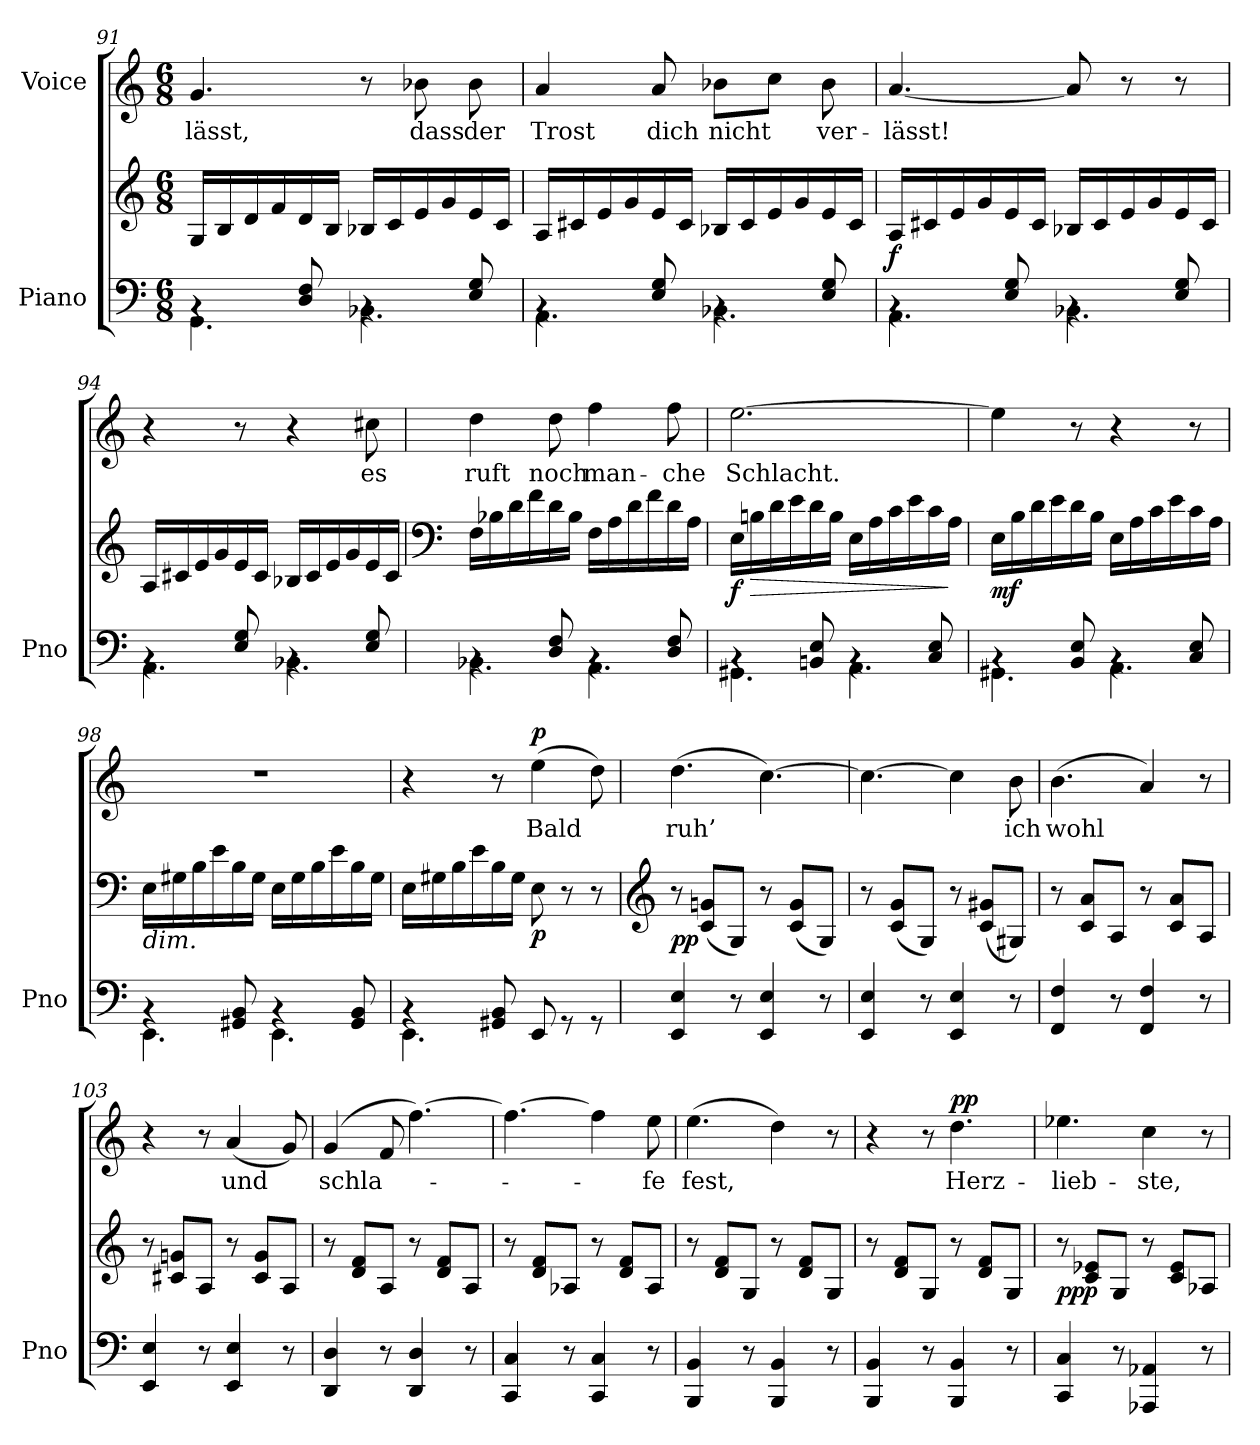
**kern	**kern	**dynam	**kern	**text	**dynam
*part2	*part2	*part2	*part1	*part1	*part1
*staff3	*staff2	*staff2/3	*staff1	*staff1	*staff1
*I"Piano	*	*	*I"Voice	*	*
*I'Pno	*	*	*	*	*
*clefF4	*clefG2	*	*clefG2	*	*
*k[]	*k[]	*	*k[]	*	*
*M6/8	*M6/8	*	*M6/8	*	*
=91	=91	=91	=91	=91	=91
*^	*	*	*	*	*
!	!	!	!	!	!LO:LY:b	!
4rBB	4.GG\	16G/LL	.	4.g/	-lässt,	.
.	.	16B/	.	.	.	.
.	.	16d/	.	.	.	.
.	.	16f/	.	.	.	.
8D/ 8F/	.	16d/	.	.	.	.
.	.	16B/JJ	.	.	.	.
4rBB	4.BB-X\	16B-X/LL	.	8r	.	.
.	.	16c/	.	.	.	.
!	!	!	!	!	!LO:LY:b	!
.	.	16e/	.	8b-X\	dass	.
.	.	16g/	.	.	.	.
!	!	!	!	!	!LO:LY:b	!
8E/ 8G/	.	16e/	.	8b-\	der	.
.	.	16c/JJ	.	.	.	.
=92	=92	=92	=92	=92	=92	=92
!	!	!	!	!	!LO:LY:b	!
4rBB	4.AA\	16A/LL	.	4a/	Trost	.
.	.	16c#X/	.	.	.	.
.	.	16e/	.	.	.	.
.	.	16g/	.	.	.	.
!	!	!	!	!	!LO:LY:b	!
8E/ 8G/	.	16e/	.	8a/	dich	.
.	.	16c#/JJ	.	.	.	.
!	!	!	!	!	!LO:LY:b	!
4rBB	4.BB-X\	16B-X/LL	.	8b-X\L	nicht	.
.	.	16c#/	.	.	.	.
.	.	16e/	.	8cc\J	.	.
.	.	16g/	.	.	.	.
!	!	!	!	!	!LO:LY:b	!
8E/ 8G/	.	16e/	.	8b-\	ver-	.
.	.	16c#/JJ	.	.	.	.
=93	=93	=93	=93	=93	=93	=93
!	!	!	!LO:DY:b	!	!LO:LY:b	!
4rBB	4.AA\	16A/LL	f	[4.a/	-lässt!	.
.	.	16c#X/	.	.	.	.
.	.	16e/	.	.	.	.
.	.	16g/	.	.	.	.
8E/ 8G/	.	16e/	.	.	.	.
.	.	16c#/JJ	.	.	.	.
4rBB	4.BB-X\	16B-X/LL	.	8a/]	.	.
.	.	16c#/	.	.	.	.
.	.	16e/	.	8r	.	.
.	.	16g/	.	.	.	.
8E/ 8G/	.	16e/	.	8r	.	.
.	.	16c#/JJ	.	.	.	.
!!LO:PB:g=z
=94	=94	=94	=94	=94	=94	=94
4rBB	4.AA\	16A/LL	.	4r	.	.
.	.	16c#X/	.	.	.	.
.	.	16e/	.	.	.	.
.	.	16g/	.	.	.	.
8E/ 8G/	.	16e/	.	8r	.	.
.	.	16c#/JJ	.	.	.	.
4rBB	4.BB-X\	16B-X/LL	.	4r	.	.
.	.	16c#/	.	.	.	.
.	.	16e/	.	.	.	.
.	.	16g/	.	.	.	.
!	!	!	!	!	!LO:LY:b	!
8E/ 8G/	.	16e/	.	8cc#X\	es	.
.	.	16c#/JJ	.	.	.	.
=95	=95	=95	=95	=95	=95	=95
*	*	*clefF4	*	*	*	*
!	!	!	!	!	!LO:LY:b	!
4rBB	4.BB-X\	16F\LL	.	4dd\	ruft	.
.	.	16B-X\	.	.	.	.
.	.	16d\	.	.	.	.
.	.	16f\	.	.	.	.
!	!	!	!	!	!LO:LY:b	!
8D/ 8F/	.	16d\	.	8dd\	noch	.
.	.	16B-\JJ	.	.	.	.
!	!	!	!	!	!LO:LY:b	!
4rBB	4.AA\	16F\LL	.	4ff\	man-	.
.	.	16A\	.	.	.	.
.	.	16d\	.	.	.	.
.	.	16f\	.	.	.	.
!	!	!	!	!	!LO:LY:b	!
8D/ 8F/	.	16d\	.	8ff\	-che	.
.	.	16A\JJ	.	.	.	.
=96	=96	=96	=96	=96	=96	=96
!	!	!	!LO:DY:b	!	!LO:LY:b	!
4rBB	4.GG#X\	16E\LL	f	[2.ee\	Schlacht.	.
!	!	!	!LO:HP:b	!	!	!
.	.	16Bn\	>	.	.	.
.	.	16d\	.	.	.	.
.	.	16e\	.	.	.	.
8BBn/ 8E/	.	16d\	.	.	.	.
.	.	16B\JJ	.	.	.	.
4rBB	4.AA\	16E\LL	.	.	.	.
.	.	16A\	.	.	.	.
.	.	16c\	.	.	.	.
.	.	16e\	.	.	.	.
8C/ 8E/	.	16c\	.	.	.	.
.	.	16A\JJ	]	.	.	.
=97	=97	=97	=97	=97	=97	=97
!	!	!	!LO:DY:b	!	!	!
4rBB	4.GG#X\	16E\LL	mf	4ee\]	.	.
.	.	16B\	.	.	.	.
.	.	16d\	.	.	.	.
.	.	16e\	.	.	.	.
8BB/ 8E/	.	16d\	.	8r	.	.
.	.	16B\JJ	.	.	.	.
4rBB	4.AA\	16E\LL	.	4r	.	.
.	.	16A\	.	.	.	.
.	.	16c\	.	.	.	.
.	.	16e\	.	.	.	.
8C/ 8E/	.	16c\	.	8r	.	.
.	.	16A\JJ	.	.	.	.
!!LO:LB:g=z
=98	=98	=98	=98	=98	=98	=98
!	!	!LO:TX:b:i:t=dim.	!	!	!	!
4rBB	4.EE\	16E\LL	.	2.r	.	.
.	.	16G#X\	.	.	.	.
.	.	16B\	.	.	.	.
.	.	16e\	.	.	.	.
8GG#X/ 8BB/	.	16B\	.	.	.	.
.	.	16G#\JJ	.	.	.	.
4rBB	4.EE\	16E\LL	.	.	.	.
.	.	16G#\	.	.	.	.
.	.	16B\	.	.	.	.
.	.	16e\	.	.	.	.
8GG#/ 8BB/	.	16B\	.	.	.	.
.	.	16G#\JJ	.	.	.	.
=99	=99	=99	=99	=99	=99	=99
4rBB	4.EE\	16E\LL	.	4r	.	.
.	.	16G#X\	.	.	.	.
.	.	16B\	.	.	.	.
.	.	16e\	.	.	.	.
8GG#X/ 8BB/	.	16B\	.	8r	.	.
.	.	16G#\JJ	.	.	.	.
!	!	!	!LO:DY:b	!	!LO:LY:b	!LO:DY:a
8EE/	4.ryy	8E\	p	(>4ee\	Bald	p
8rGG	.	8r	.	.	.	.
8rGG	.	8r	.	8dd\)	.	.
*v	*v	*	*	*	*	*
=100	=100	=100	=100	=100	=100
*	*clefG2	*	*	*	*
!	!	!LO:DY:b	!	!LO:LY:b	!
4EE/ 4E/	8r	pp	(>4.dd\	ruh’	.
.	(<8c/ 8gn/L	.	.	.	.
8r	8G/J)	.	.	.	.
4EE/ 4E/	8r	.	[4.cc\)	.	.
.	(<8c/ 8g/L	.	.	.	.
8r	8G/J)	.	.	.	.
=101	=101	=101	=101	=101	=101
4EE/ 4E/	8r	.	4.cc\_	.	.
.	(<8c/ 8g/L	.	.	.	.
8r	8G/J)	.	.	.	.
4EE/ 4E/	8r	.	4cc\]	.	.
.	(<8c/ 8g#X/L	.	.	.	.
!	!	!	!	!LO:LY:b	!
8r	8G#X/J)	.	8b\	ich	.
=102	=102	=102	=102	=102	=102
!	!	!	!	!LO:LY:b	!
4FF/ 4F/	8r	.	(>4.b\	wohl	.
.	8c/ 8a/L	.	.	.	.
8r	8A/J	.	.	.	.
4FF/ 4F/	8r	.	4a/)	.	.
.	8c/ 8a/L	.	.	.	.
8r	8A/J	.	8r	.	.
!!LO:LB:g=z
=103	=103	=103	=103	=103	=103
4EE/ 4E/	8r	.	4r	.	.
.	8c#X/ 8gn/L	.	.	.	.
8r	8A/J	.	8r	.	.
!	!	!	!	!LO:LY:b	!
4EE/ 4E/	8r	.	(<4a/	und	.
.	8c#/ 8g/L	.	.	.	.
8r	8A/J	.	8g/)	.	.
=104	=104	=104	=104	=104	=104
!	!	!	!	!LO:LY:b	!
4DD/ 4D/	8r	.	(>4g/	schla-	.
.	8d/ 8f/L	.	.	.	.
8r	8A/J	.	8f/	.	.
4DD/ 4D/	8r	.	[4.ff\)	.	.
.	8d/ 8f/L	.	.	.	.
8r	8A/J	.	.	.	.
=105	=105	=105	=105	=105	=105
4CC/ 4C/	8r	.	4.ff\_	.	.
.	8d/ 8f/L	.	.	.	.
8r	8A-X/J	.	.	.	.
4CC/ 4C/	8r	.	4ff\]	.	.
.	8d/ 8f/L	.	.	.	.
!	!	!	!	!LO:LY:b	!
8r	8A-/J	.	8ee\	-fe	.
=106	=106	=106	=106	=106	=106
!	!	!	!	!LO:LY:b	!
4BBB/ 4BB/	8r	.	(>4.ee\	fest,	.
.	8d/ 8f/L	.	.	.	.
8r	8G/J	.	.	.	.
4BBB/ 4BB/	8r	.	4dd\)	.	.
.	8d/ 8f/L	.	.	.	.
8r	8G/J	.	8r	.	.
=107	=107	=107	=107	=107	=107
4BBB/ 4BB/	8r	.	4r	.	.
.	8d/ 8f/L	.	.	.	.
8r	8G/J	.	8r	.	.
!	!	!	!	!LO:LY:b	!LO:DY:a
4BBB/ 4BB/	8r	.	4.dd\	Herz-	pp
.	8d/ 8f/L	.	.	.	.
8r	8G/J	.	.	.	.
=108	=108	=108	=108	=108	=108
!	!	!LO:DY:b	!	!LO:LY:b	!
4CC/ 4C/	8r	ppp	4.ee-X\	-lieb-	.
.	8c/ 8e-X/L	.	.	.	.
8r	8G/J	.	.	.	.
!	!	!	!	!LO:LY:b	!
4AAA-X/ 4AA-X/	8r	.	4cc\	-ste,	.
.	8c/ 8e-/L	.	.	.	.
8r	8A-X/J	.	8r	.	.
=	=	=	=	=	=
*-	*-	*-	*-	*-	*-
